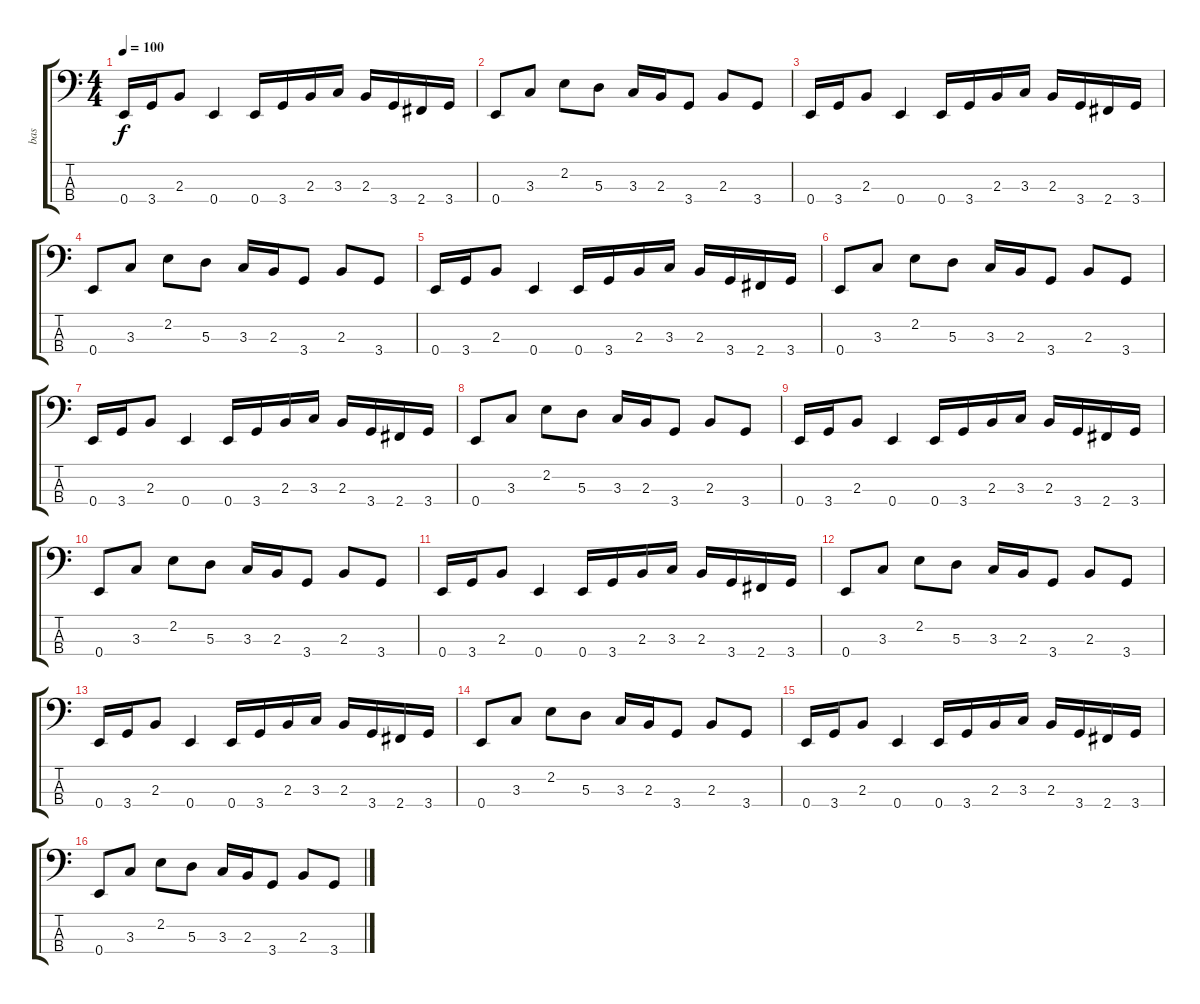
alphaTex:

\track ("bas" "bas") {instrument electricbasspick}
\staff {score tabs}
\tuning (G2 D2 A1 E1) {hide}
\ts (4 4)
\tempo 100
\clef f4
\ks c
0.4.16{dy f} 3.4.16 2.3.8 0.4.4 0.4.16 3.4.16 2.3.16 3.3.16 2.3.16 3.4.16 2.4.16 3.4.16 |
0.4.8 3.3.8 2.2.8 5.3.8 3.3.16 2.3.16 3.4.8 2.3.8 3.4.8 |
0.4.16 3.4.16 2.3.8 0.4.4 0.4.16 3.4.16 2.3.16 3.3.16 2.3.16 3.4.16 2.4.16 3.4.16 |
0.4.8 3.3.8 2.2.8 5.3.8 3.3.16 2.3.16 3.4.8 2.3.8 3.4.8 |
0.4.16 3.4.16 2.3.8 0.4.4 0.4.16 3.4.16 2.3.16 3.3.16 2.3.16 3.4.16 2.4.16 3.4.16 |
0.4.8 3.3.8 2.2.8 5.3.8 3.3.16 2.3.16 3.4.8 2.3.8 3.4.8 |
0.4.16 3.4.16 2.3.8 0.4.4 0.4.16 3.4.16 2.3.16 3.3.16 2.3.16 3.4.16 2.4.16 3.4.16 |
0.4.8 3.3.8 2.2.8 5.3.8 3.3.16 2.3.16 3.4.8 2.3.8 3.4.8 |
0.4.16 3.4.16 2.3.8 0.4.4 0.4.16 3.4.16 2.3.16 3.3.16 2.3.16 3.4.16 2.4.16 3.4.16 |
0.4.8 3.3.8 2.2.8 5.3.8 3.3.16 2.3.16 3.4.8 2.3.8 3.4.8 |
0.4.16 3.4.16 2.3.8 0.4.4 0.4.16 3.4.16 2.3.16 3.3.16 2.3.16 3.4.16 2.4.16 3.4.16 |
0.4.8 3.3.8 2.2.8 5.3.8 3.3.16 2.3.16 3.4.8 2.3.8 3.4.8 |
0.4.16 3.4.16 2.3.8 0.4.4 0.4.16 3.4.16 2.3.16 3.3.16 2.3.16 3.4.16 2.4.16 3.4.16 |
0.4.8 3.3.8 2.2.8 5.3.8 3.3.16 2.3.16 3.4.8 2.3.8 3.4.8 |
0.4.16 3.4.16 2.3.8 0.4.4 0.4.16 3.4.16 2.3.16 3.3.16 2.3.16 3.4.16 2.4.16 3.4.16 |
0.4.8 3.3.8 2.2.8 5.3.8 3.3.16 2.3.16 3.4.8 2.3.8 3.4.8
